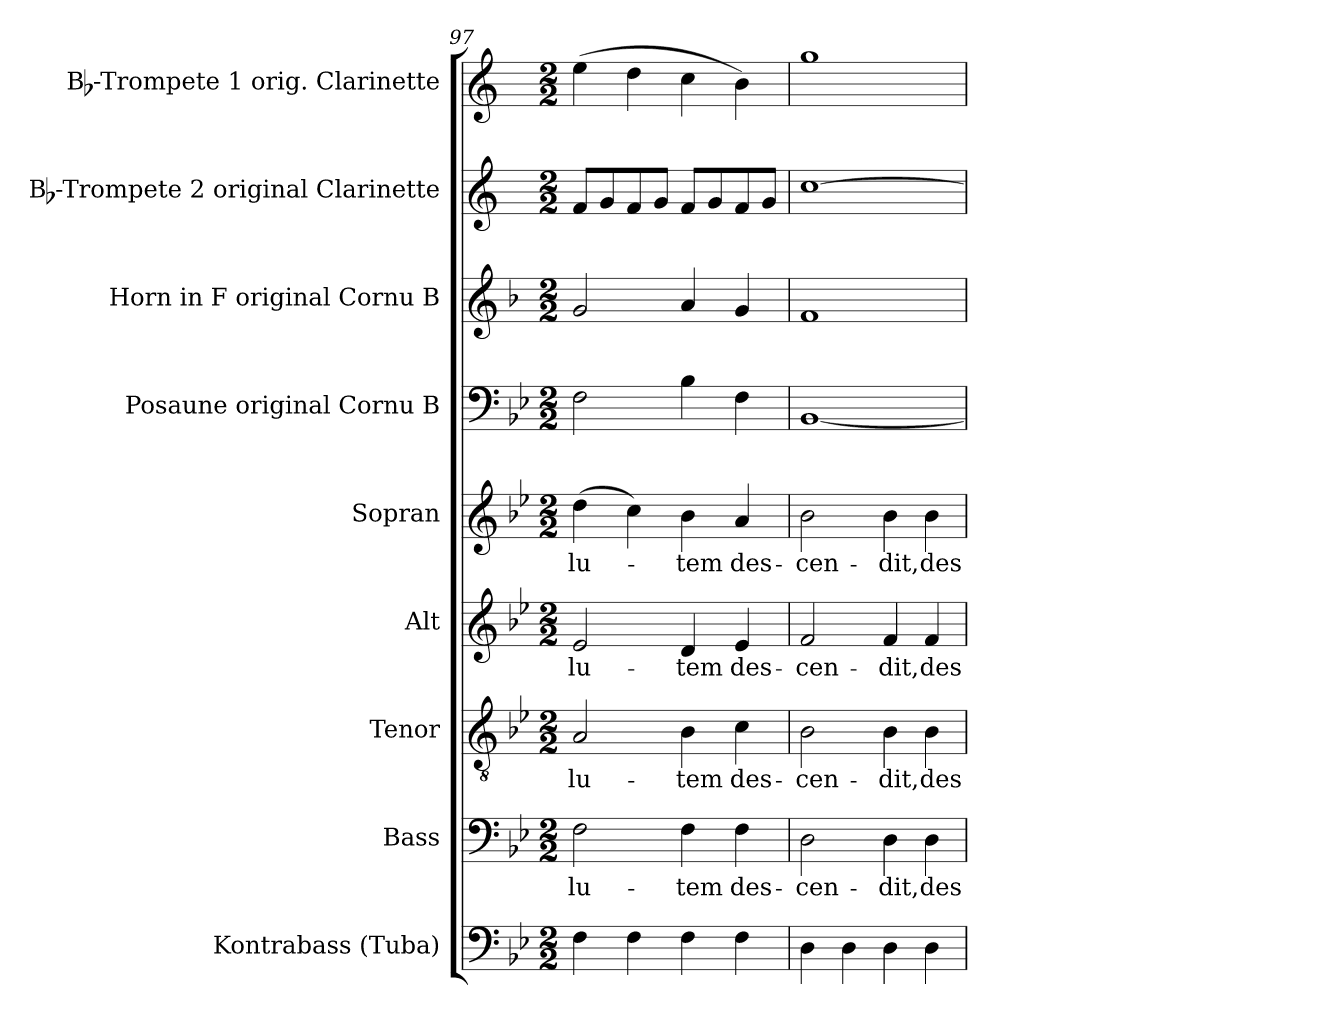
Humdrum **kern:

**kern	**kern	**text	**kern	**text	**kern	**text	**kern	**text	**kern	**kern	**kern	**kern
*part9	*part8	*part8	*part7	*part7	*part6	*part6	*part5	*part5	*part4	*part3	*part2	*part1
*staff9	*staff8	*staff8	*staff7	*staff7	*staff6	*staff6	*staff5	*staff5	*staff4	*staff3	*staff2	*staff1
*I"Kontrabass (Tuba)	*I"Bass	*	*I"Tenor	*	*I"Alt	*	*I"Sopran	*	*I"Posaune original Cornu B	*I"Horn in F original Cornu B	*I"Bb-Trompete 2 original Clarinette	*I"Bb-Trompete 1 orig. Clarinette
*I'Kb.	*I'B.	*	*I'T.	*	*I'A.	*	*I'S.	*	*I'Pos.	*I'Hrn.	*I'Bb Trp. 2	*I'Bb Trp. 1
!!LO:PB:g=z
*clefF4	*clefF4	*	*clefGv2	*	*clefG2	*	*clefG2	*	*clefF4	*clefG2	*clefG2	*clefG2
*ITrd7c12	*	*	*	*	*	*	*	*	*	*ITrd4c7	*ITrd1c2	*ITrd1c2
*k[b-e-]	*k[b-e-]	*	*k[b-e-]	*	*k[b-e-]	*	*k[b-e-]	*	*k[b-e-]	*k[b-e-]	*k[b-e-]	*k[b-e-]
*B-:	*B-:	*	*B-:	*	*B-:	*	*B-:	*	*B-:	*B-:	*B-:	*B-:
*M2/2	*M2/2	*	*M2/2	*	*M2/2	*	*M2/2	*	*M2/2	*M2/2	*M2/2	*M2/2
=97	=97	=97	=97	=97	=97	=97	=97	=97	=97	=97	=97	=97
!	!	!LO:LY:b	!	!LO:LY:b	!	!LO:LY:b	!	!LO:LY:b	!	!	!	!
4FF\	2F\	-lu-	2A/	-lu-	2e-/	-lu-	(>4dd\	-lu-	2F\	2c/	8e-/L	(>4dd\
.	.	.	.	.	.	.	.	.	.	.	8f/	.
4FF\	.	.	.	.	.	.	4cc\)	.	.	.	8e-/	4cc\
.	.	.	.	.	.	.	.	.	.	.	8f/J	.
!	!	!LO:LY:b	!	!LO:LY:b	!	!LO:LY:b	!	!LO:LY:b	!	!	!	!
4FF\	4F\	-tem	4B-\	-tem	4d/	-tem	4b-\	-tem	4B-\	4d/	8e-/L	4b-\
.	.	.	.	.	.	.	.	.	.	.	8f/	.
!	!	!LO:LY:b	!	!LO:LY:b	!	!LO:LY:b	!	!LO:LY:b	!	!	!	!
4FF\	4F\	des-	4c\	des-	4e-/	des-	4a/	des-	4F\	4c/	8e-/	4a\)
.	.	.	.	.	.	.	.	.	.	.	8f/J	.
=98	=98	=98	=98	=98	=98	=98	=98	=98	=98	=98	=98	=98
!	!	!LO:LY:b	!	!LO:LY:b	!	!LO:LY:b	!	!LO:LY:b	!	!	!	!
4DD\	2D\	-cen-	2B-\	-cen-	2f/	-cen-	2b-\	-cen-	[1BB-	1B-	[1b-	1ff
4DD\	.	.	.	.	.	.	.	.	.	.	.	.
!	!	!LO:LY:b	!	!LO:LY:b	!	!LO:LY:b	!	!LO:LY:b	!	!	!	!
4DD\	4D\	-dit,	4B-\	-dit,	4f/	-dit,	4b-\	-dit,	.	.	.	.
!	!	!LO:LY:b	!	!LO:LY:b	!	!LO:LY:b	!	!LO:LY:b	!	!	!	!
4DD\	4D\	des-	4B-\	des-	4f/	des-	4b-\	des-	.	.	.	.
=	=	=	=	=	=	=	=	=	=	=	=	=
*-	*-	*-	*-	*-	*-	*-	*-	*-	*-	*-	*-	*-
